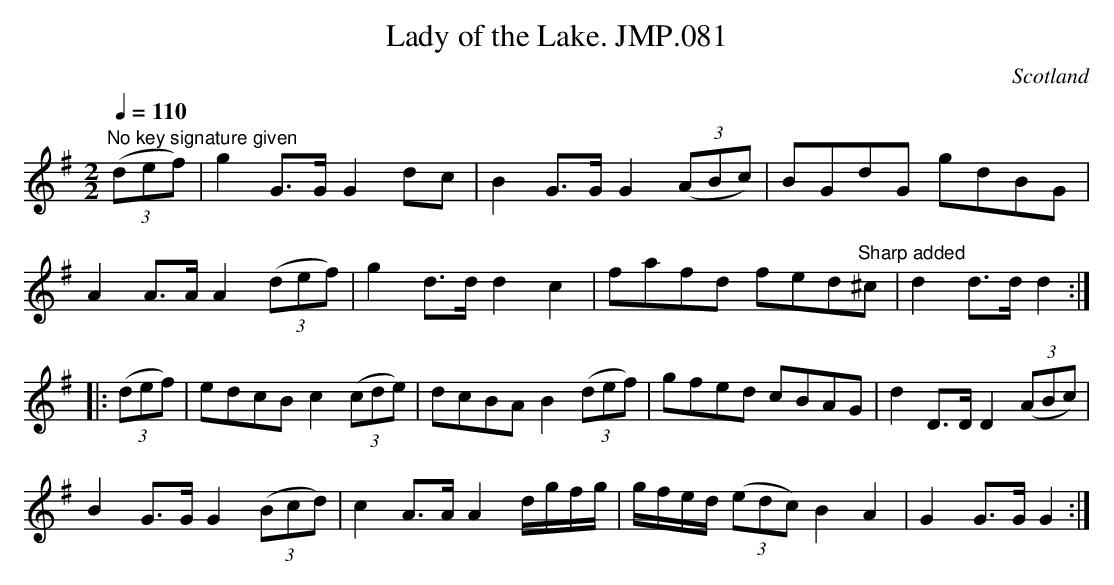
X:1
T:Lady of the Lake. JMP.081
M:2/2
L:1/8
Q:1/4=110
O:Scotland
K:G major
"No key signature given"((3def) | g2 G>G G2 dc |\
B2 G>G G2 ((3ABc) | BGdG gdBG |!
A2 A>A A2 ((3def) | g2 d>d d2 c2 |\
fafd fed"Sharp added"^c | d2 d>d d2 :|!
|: ((3def) |edcB c2 ((3cde) |dcBA B2 ((3def) |\
gfed cBAG |d2 D>D D2 ((3ABc) |!
B2 G>G G2 (3(Bcd) | c2 A>A A2 d/g/f/g/ |\
g/f/e/d/ ((3edc) B2 A2 | G2 G>G G2 :|
